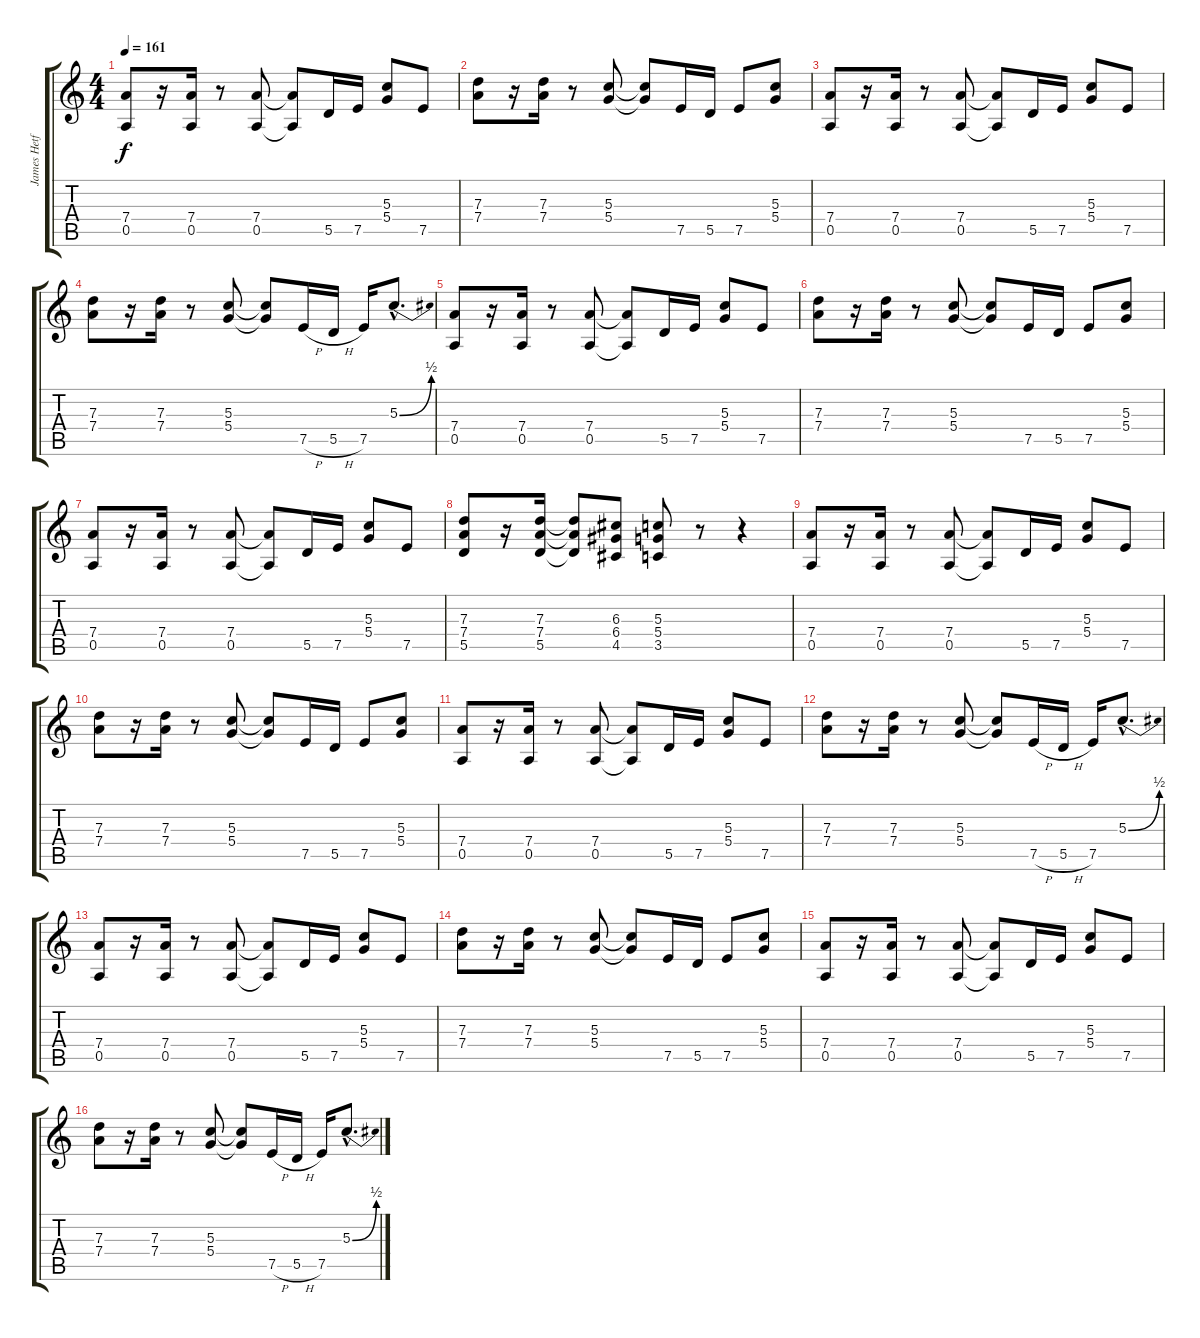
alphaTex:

\track ("James Hetfield (Ov. Gtr)" "James Hetf") {instrument overdrivenguitar}
\staff {score tabs}
\tuning (E4 B3 G3 D3 A2 E2) {hide}
\ts (4 4)
\tempo 161
\clef g2
\ks c
(7.4 0.5).8{dy f} r.16 (7.4 0.5).16 r.8 (7.4 0.5).8 (7.4{t} 0.5{t}).8 5.5.16 7.5.16 (5.3 5.4).8 7.5.8 |
(7.3 7.4).8 r.16 (7.3 7.4).16 r.8 (5.3 5.4).8 (5.3{t} 5.4{t}).8 7.5.16 5.5.16 7.5.8 (5.3 5.4).8 |
(7.4 0.5).8 r.16 (7.4 0.5).16 r.8 (7.4 0.5).8 (7.4{t} 0.5{t}).8 5.5.16 7.5.16 (5.3 5.4).8 7.5.8 |
(7.3 7.4).8 r.16 (7.3 7.4).16 r.8 (5.3 5.4).8 (5.3{t} 5.4{t}).8 7.5{h}.16 5.5{h}.16 7.5.16 5.3{be (bend 0 0 60 2) hac}.8{d} |
(7.4 0.5).8 r.16 (7.4 0.5).16 r.8 (7.4 0.5).8 (7.4{t} 0.5{t}).8 5.5.16 7.5.16 (5.3 5.4).8 7.5.8 |
(7.3 7.4).8 r.16 (7.3 7.4).16 r.8 (5.3 5.4).8 (5.3{t} 5.4{t}).8 7.5.16 5.5.16 7.5.8 (5.3 5.4).8 |
(7.4 0.5).8 r.16 (7.4 0.5).16 r.8 (7.4 0.5).8 (7.4{t} 0.5{t}).8 5.5.16 7.5.16 (5.3 5.4).8 7.5.8 |
(7.3 7.4 5.5).8 r.16 (7.3 7.4 5.5).16 (7.3{t} 7.4{t} 5.5{t}).8 (6.3 6.4 4.5).8 (5.3 5.4 3.5).8 r.8 r.4 |
(7.4 0.5).8 r.16 (7.4 0.5).16 r.8 (7.4 0.5).8 (7.4{t} 0.5{t}).8 5.5.16 7.5.16 (5.3 5.4).8 7.5.8 |
(7.3 7.4).8 r.16 (7.3 7.4).16 r.8 (5.3 5.4).8 (5.3{t} 5.4{t}).8 7.5.16 5.5.16 7.5.8 (5.3 5.4).8 |
(7.4 0.5).8 r.16 (7.4 0.5).16 r.8 (7.4 0.5).8 (7.4{t} 0.5{t}).8 5.5.16 7.5.16 (5.3 5.4).8 7.5.8 |
(7.3 7.4).8 r.16 (7.3 7.4).16 r.8 (5.3 5.4).8 (5.3{t} 5.4{t}).8 7.5{h}.16 5.5{h}.16 7.5.16 5.3{be (bend 0 0 60 2) hac}.8{d} |
(7.4 0.5).8 r.16 (7.4 0.5).16 r.8 (7.4 0.5).8 (7.4{t} 0.5{t}).8 5.5.16 7.5.16 (5.3 5.4).8 7.5.8 |
(7.3 7.4).8 r.16 (7.3 7.4).16 r.8 (5.3 5.4).8 (5.3{t} 5.4{t}).8 7.5.16 5.5.16 7.5.8 (5.3 5.4).8 |
(7.4 0.5).8 r.16 (7.4 0.5).16 r.8 (7.4 0.5).8 (7.4{t} 0.5{t}).8 5.5.16 7.5.16 (5.3 5.4).8 7.5.8 |
(7.3 7.4).8 r.16 (7.3 7.4).16 r.8 (5.3 5.4).8 (5.3{t} 5.4{t}).8 7.5{h}.16 5.5{h}.16 7.5.16 5.3{be (bend 0 0 60 2) hac}.8{d}
